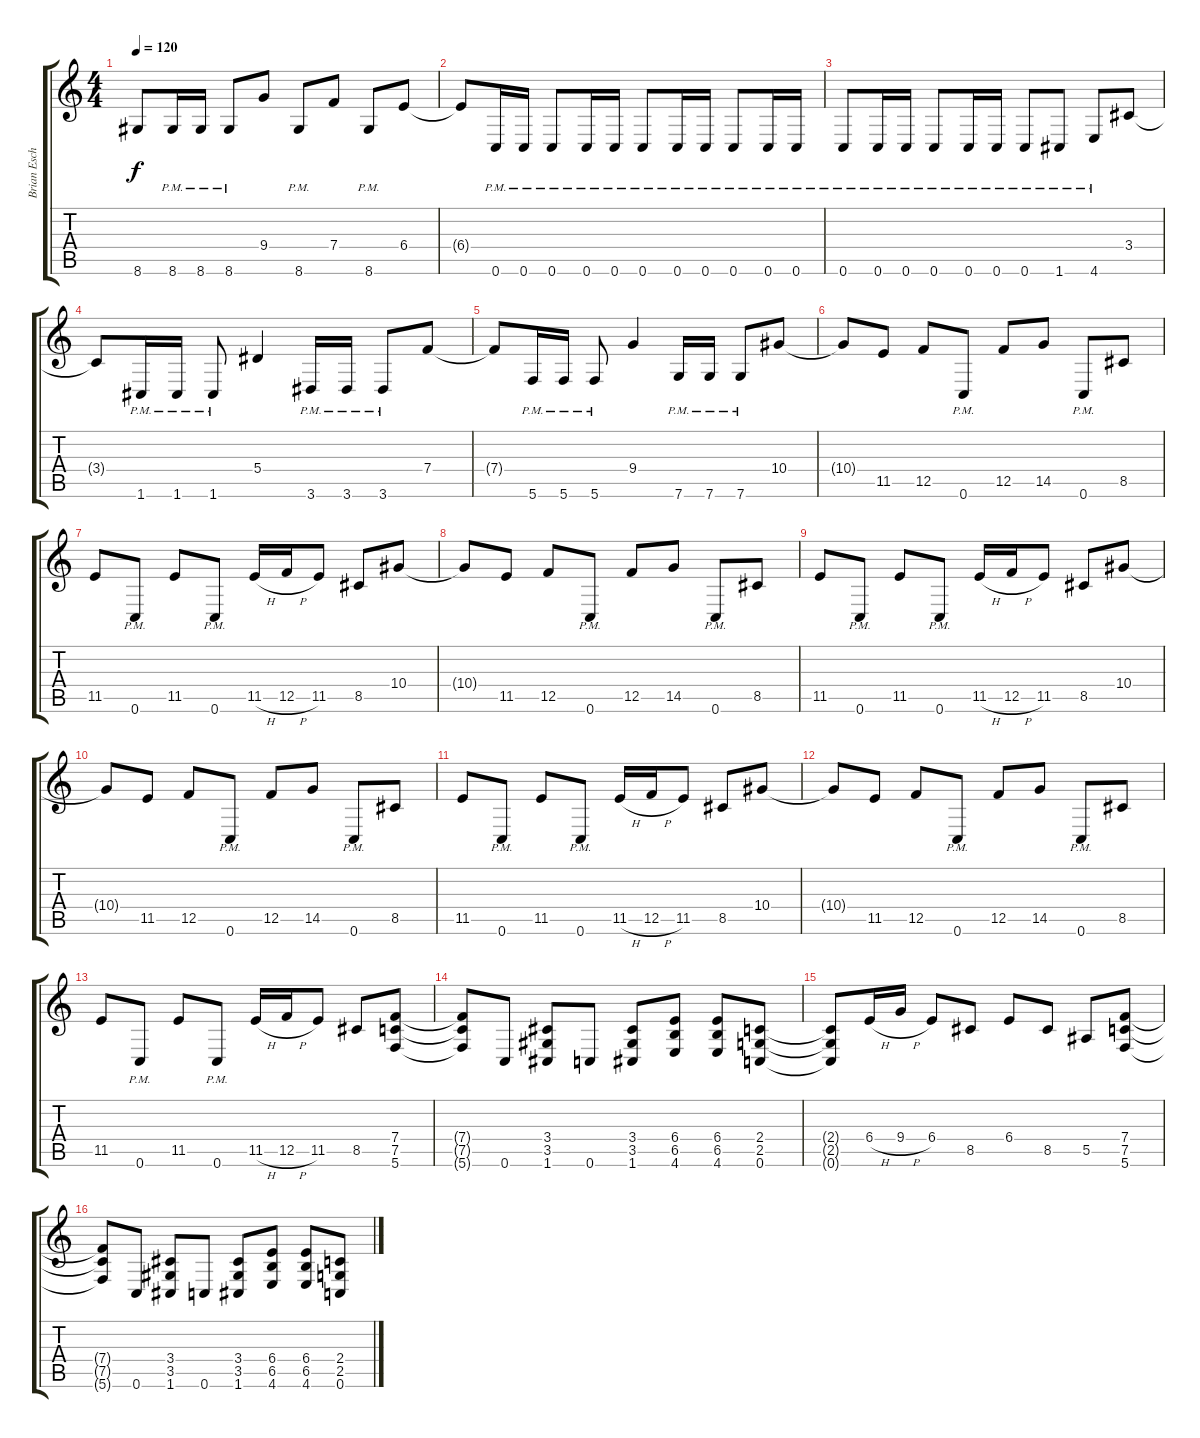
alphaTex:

\track ("Brian Eschbach (Lead Guitar)" "Brian Esch") {instrument distortionguitar}
\staff {score tabs}
\tuning (C4 G3 Eb3 Bb2 F2 C2) {hide}
\ts (4 4)
\tempo 120
\clef g2
\ks c
8.6{t}.8{dy f} 8.6{pm}.16 8.6{pm}.16 8.6{pm}.8 9.4.8 8.6{pm}.8 7.4.8 8.6{pm}.8 6.4.8 |
6.4{t}.8 0.6{pm}.16 0.6{pm}.16 0.6{pm}.8 0.6{pm}.16 0.6{pm}.16 0.6{pm}.8 0.6{pm}.16 0.6{pm}.16 0.6{pm}.8 0.6{pm}.16 0.6{pm}.16 |
0.6{pm}.8 0.6{pm}.16 0.6{pm}.16 0.6{pm}.8 0.6{pm}.16 0.6{pm}.16 0.6{pm}.8 1.6{pm}.8 4.6{pm}.8 3.4.8 |
3.4{t}.8 1.6{pm}.16 1.6{pm}.16 1.6{pm}.8 5.4.4 3.6{pm}.16 3.6{pm}.16 3.6{pm}.8 7.4.8 |
7.4{t}.8 5.6{pm}.16 5.6{pm}.16 5.6{pm}.8 9.4.4 7.6{pm}.16 7.6{pm}.16 7.6{pm}.8 10.4.8 |
10.4{t}.8 11.5.8 12.5.8 0.6{pm}.8 12.5.8 14.5.8 0.6{pm}.8 8.5.8 |
11.5.8 0.6{pm}.8 11.5.8 0.6{pm}.8 11.5{h}.16 12.5{h}.16 11.5.8 8.5.8 10.4.8 |
10.4{t}.8 11.5.8 12.5.8 0.6{pm}.8 12.5.8 14.5.8 0.6{pm}.8 8.5.8 |
11.5.8 0.6{pm}.8 11.5.8 0.6{pm}.8 11.5{h}.16 12.5{h}.16 11.5.8 8.5.8 10.4.8 |
10.4{t}.8 11.5.8 12.5.8 0.6{pm}.8 12.5.8 14.5.8 0.6{pm}.8 8.5.8 |
11.5.8 0.6{pm}.8 11.5.8 0.6{pm}.8 11.5{h}.16 12.5{h}.16 11.5.8 8.5.8 10.4.8 |
10.4{t}.8 11.5.8 12.5.8 0.6{pm}.8 12.5.8 14.5.8 0.6{pm}.8 8.5.8 |
11.5.8 0.6{pm}.8 11.5.8 0.6{pm}.8 11.5{h}.16 12.5{h}.16 11.5.8 8.5.8 (7.4 7.5 5.6).8 |
(7.4{t} 7.5{t} 5.6{t}).8 0.6.8 (3.4 3.5 1.6).8 0.6.8 (3.4 3.5 1.6).8 (6.4 6.5 4.6).8 (6.4 6.5 4.6).8 (2.4 2.5 0.6).8 |
(2.4{t} 2.5{t} 0.6{t}).8 6.4{h}.16 9.4{h}.16 6.4.8 8.5.8 6.4.8 8.5.8 5.5.8 (7.4 7.5 5.6).8 |
(7.4{t} 7.5{t} 5.6{t}).8 0.6.8 (3.4 3.5 1.6).8 0.6.8 (3.4 3.5 1.6).8 (6.4 6.5 4.6).8 (6.4 6.5 4.6).8 (2.4 2.5 0.6).8
